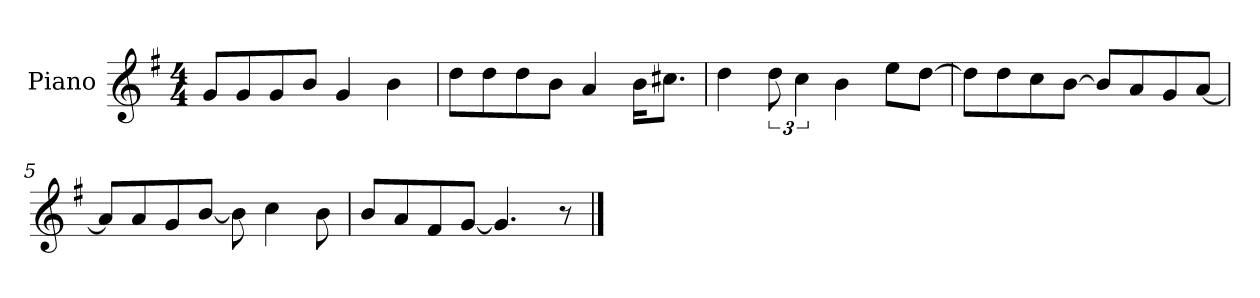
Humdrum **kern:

**kern
*part1
*staff1
*I"Piano
*I'P-no
*clefG2
*k[f#]
*M4/4
*MM90
=1
8g/L
8g/
8g/
8b/J
4g/
4b\
=2
8dd\L
8dd\
8dd\
8b\J
4a/
16b\KL
8.cc#X\J
=3
4dd\
12dd\
6cc\
4b\
8ee\L
[8dd\J
=4
8dd\L]
8dd\
8cc\
[8b\J
8b/L]
8a/
8g/
[8a/J
=5
8a/L]
8a/
8g/
[8b/J
8b\]
4cc\
8b\
!!LO:LB:g=z
=6
8b/L
8a/
8f#/
[8g/J
4.g/]
8r
==
*-
